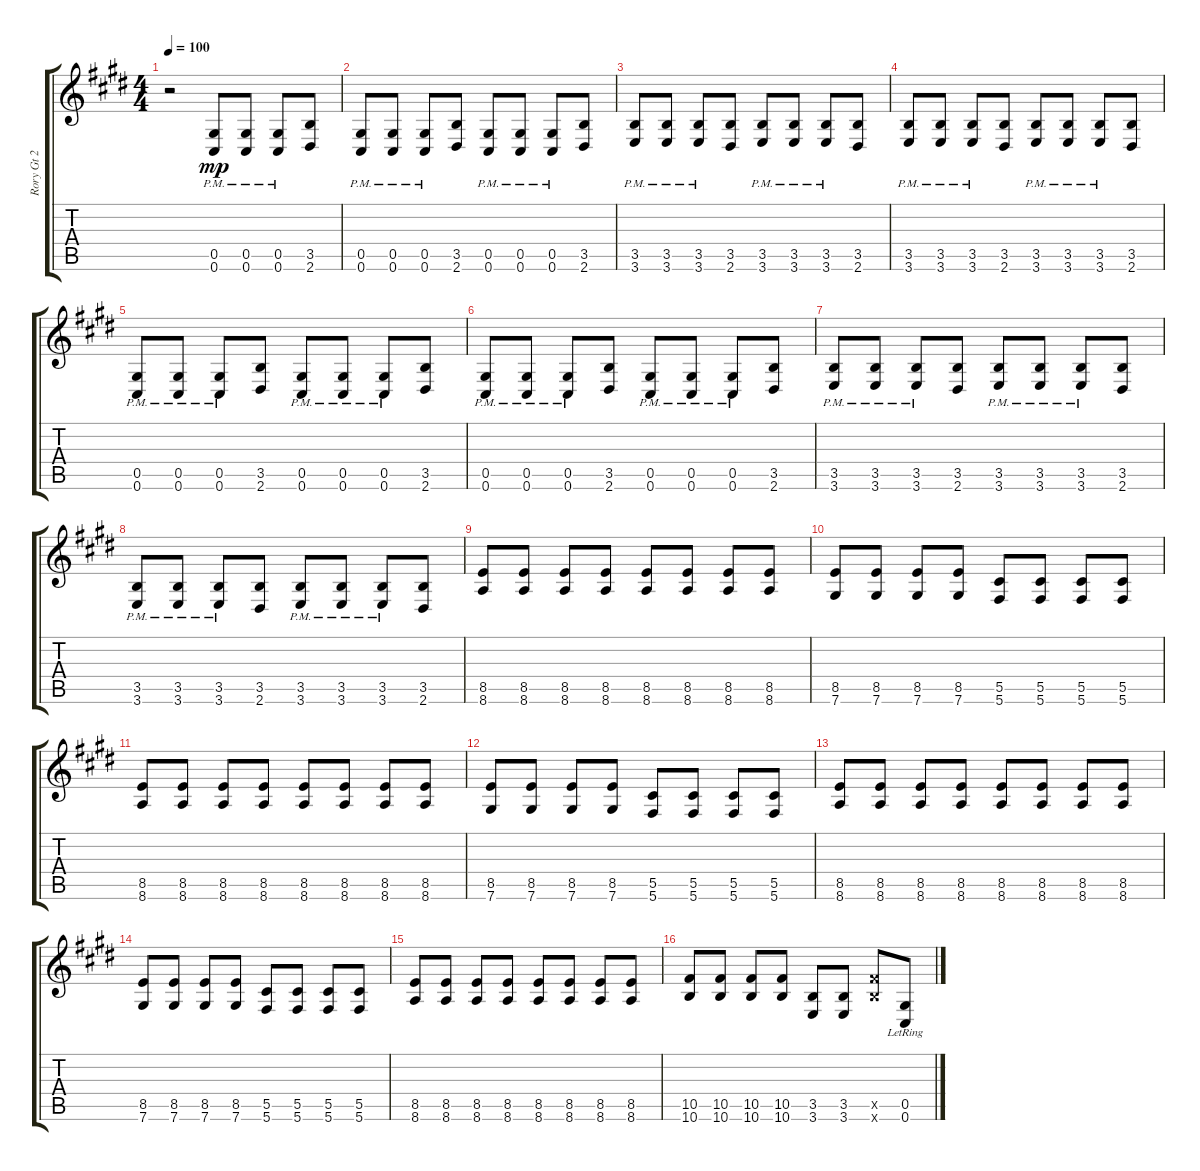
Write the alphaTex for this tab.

\track ("Rory Gt 2" "Rory Gt 2") {instrument overdrivenguitar}
\staff {score tabs}
\tuning (Eb4 Bb3 Gb3 Db3 Ab2 Db2) {hide}
\ts (4 4)
\tempo 100
\clef g2
\ks e
r.2{dy mp} (0.5{pm} 0.6{pm}).8 (0.5{pm} 0.6{pm}).8 (0.5{pm} 0.6{pm}).8 (3.5 2.6).8 |
(0.5{pm} 0.6{pm}).8 (0.5{pm} 0.6{pm}).8 (0.5{pm} 0.6{pm}).8 (3.5 2.6).8 (0.5{pm} 0.6{pm}).8 (0.5{pm} 0.6{pm}).8 (0.5{pm} 0.6{pm}).8 (3.5 2.6).8 |
(3.5{pm} 3.6{pm}).8 (3.5{pm} 3.6{pm}).8 (3.5{pm} 3.6{pm}).8 (3.5 2.6).8 (3.5{pm} 3.6{pm}).8 (3.5{pm} 3.6{pm}).8 (3.5{pm} 3.6{pm}).8 (3.5 2.6).8 |
(3.5{pm} 3.6{pm}).8 (3.5{pm} 3.6{pm}).8 (3.5{pm} 3.6{pm}).8 (3.5 2.6).8 (3.5{pm} 3.6{pm}).8 (3.5{pm} 3.6{pm}).8 (3.5{pm} 3.6{pm}).8 (3.5 2.6).8 |
(0.5{pm} 0.6{pm}).8 (0.5{pm} 0.6{pm}).8 (0.5{pm} 0.6{pm}).8 (3.5 2.6).8 (0.5{pm} 0.6{pm}).8 (0.5{pm} 0.6{pm}).8 (0.5{pm} 0.6{pm}).8 (3.5 2.6).8 |
(0.5{pm} 0.6{pm}).8 (0.5{pm} 0.6{pm}).8 (0.5{pm} 0.6{pm}).8 (3.5 2.6).8 (0.5{pm} 0.6{pm}).8 (0.5{pm} 0.6{pm}).8 (0.5{pm} 0.6{pm}).8 (3.5 2.6).8 |
(3.5{pm} 3.6{pm}).8 (3.5{pm} 3.6{pm}).8 (3.5{pm} 3.6{pm}).8 (3.5 2.6).8 (3.5{pm} 3.6{pm}).8 (3.5{pm} 3.6{pm}).8 (3.5{pm} 3.6{pm}).8 (3.5 2.6).8 |
(3.5{pm} 3.6{pm}).8 (3.5{pm} 3.6{pm}).8 (3.5{pm} 3.6{pm}).8 (3.5 2.6).8 (3.5{pm} 3.6{pm}).8 (3.5{pm} 3.6{pm}).8 (3.5{pm} 3.6{pm}).8 (3.5 2.6).8 |
(8.5 8.6).8 (8.5 8.6).8 (8.5 8.6).8 (8.5 8.6).8 (8.5 8.6).8 (8.5 8.6).8 (8.5 8.6).8 (8.5 8.6).8 |
(8.5 7.6).8 (8.5 7.6).8 (8.5 7.6).8 (8.5 7.6).8 (5.5 5.6).8 (5.5 5.6).8 (5.5 5.6).8 (5.5 5.6).8 |
(8.5 8.6).8 (8.5 8.6).8 (8.5 8.6).8 (8.5 8.6).8 (8.5 8.6).8 (8.5 8.6).8 (8.5 8.6).8 (8.5 8.6).8 |
(8.5 7.6).8 (8.5 7.6).8 (8.5 7.6).8 (8.5 7.6).8 (5.5 5.6).8 (5.5 5.6).8 (5.5 5.6).8 (5.5 5.6).8 |
(8.5 8.6).8 (8.5 8.6).8 (8.5 8.6).8 (8.5 8.6).8 (8.5 8.6).8 (8.5 8.6).8 (8.5 8.6).8 (8.5 8.6).8 |
(8.5 7.6).8 (8.5 7.6).8 (8.5 7.6).8 (8.5 7.6).8 (5.5 5.6).8 (5.5 5.6).8 (5.5 5.6).8 (5.5 5.6).8 |
(8.5 8.6).8 (8.5 8.6).8 (8.5 8.6).8 (8.5 8.6).8 (8.5 8.6).8 (8.5 8.6).8 (8.5 8.6).8 (8.5 8.6).8 |
(10.5 10.6).8 (10.5 10.6).8 (10.5 10.6).8 (10.5 10.6).8 (3.5 3.6).8 (3.5 3.6).8 (10.5{x} 10.6{x}).8 (0.5{lr} 0.6{lr}).8
